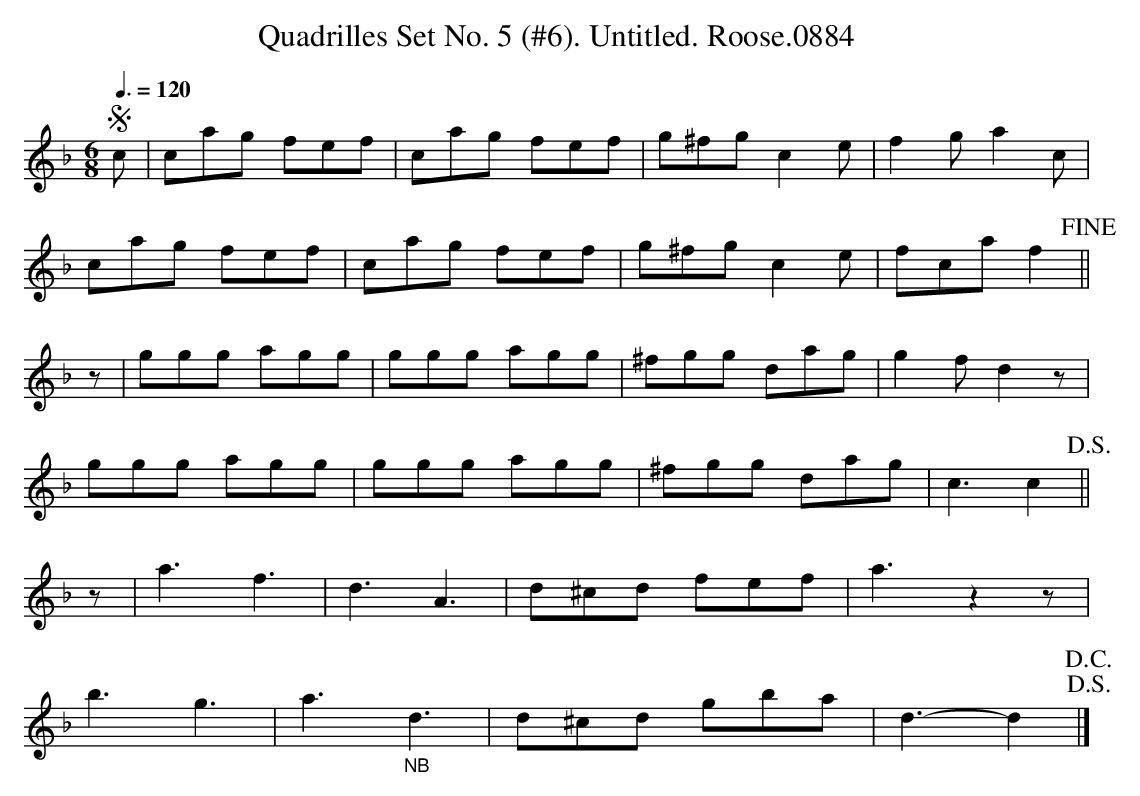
X:1
T:Quadrilles Set No. 5 (#6). Untitled. Roose.0884
M:6/8
L:1/8
Q:3/8=120
K:F clef=treble
!segno!c|cag fef|cag fef|g^fg c2e|f2g a2c|
cag fef|cag fef|g^fg c2e|fca f2!fine!||
z|ggg agg|ggg agg|^fgg dag|g2f d2z|
ggg agg|ggg agg|^fgg dag|c3 c2!D.S.!||
z|a3f3|d3A3|d^cd fef|a3z2z|
b3g3|a3"_NB"d3|d^cd gba|d3-d2 !D.S.! !D.C.!|]
